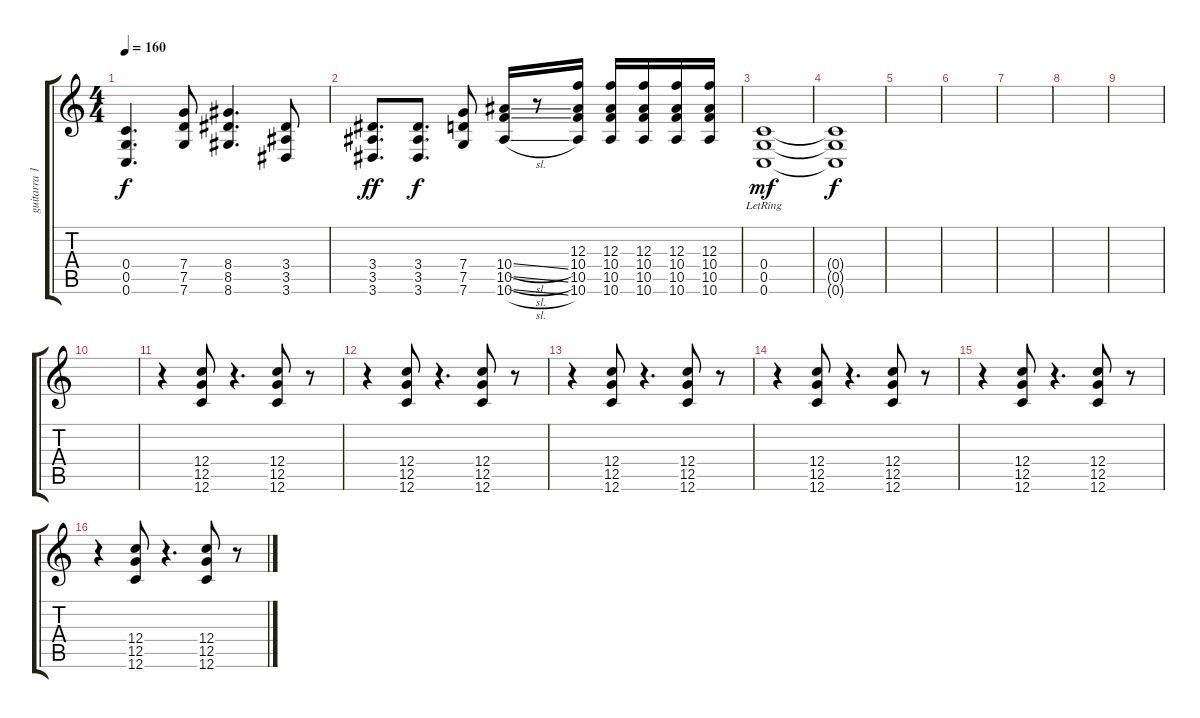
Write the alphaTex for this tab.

\track ("guitarra 1" "guitarra 1") {instrument electricguitarclean}
\staff {score tabs}
\tuning (D4 A3 F3 C3 G2 C2) {hide}
\ts (4 4)
\tempo 160
\clef g2
\ks c
(0.4 0.5 0.6).4{d dy f} (7.4 7.5 7.6).8 (8.4 8.5 8.6).4{d} (3.4 3.5 3.6).8 |
(3.4 3.5 3.6).8{d dy ff} (3.4 3.5 3.6).8{d dy f} (7.4 7.5 7.6).8 (10.4{sl} 10.5{sl} 10.6{sl}).16 r.8 (12.3 10.4 10.5 10.6).16 (12.3 10.4 10.5 10.6).16 (12.3 10.4 10.5 10.6).16 (12.3 10.4 10.5 10.6).16 (12.3 10.4 10.5 10.6).16 |
(0.4{lr} 0.5{lr} 0.6{lr}).1{dy mf} |
(0.4{t} 0.5{t} 0.6{t}).1{dy f} |
|
|
|
|
|
|
r.4 (12.4 12.5 12.6).8 r.4{d} (12.4 12.5 12.6).8 r.8 |
r.4 (12.4 12.5 12.6).8 r.4{d} (12.4 12.5 12.6).8 r.8 |
r.4 (12.4 12.5 12.6).8 r.4{d} (12.4 12.5 12.6).8 r.8 |
r.4 (12.4 12.5 12.6).8 r.4{d} (12.4 12.5 12.6).8 r.8 |
r.4 (12.4 12.5 12.6).8 r.4{d} (12.4 12.5 12.6).8 r.8 |
r.4 (12.4 12.5 12.6).8 r.4{d} (12.4 12.5 12.6).8 r.8
